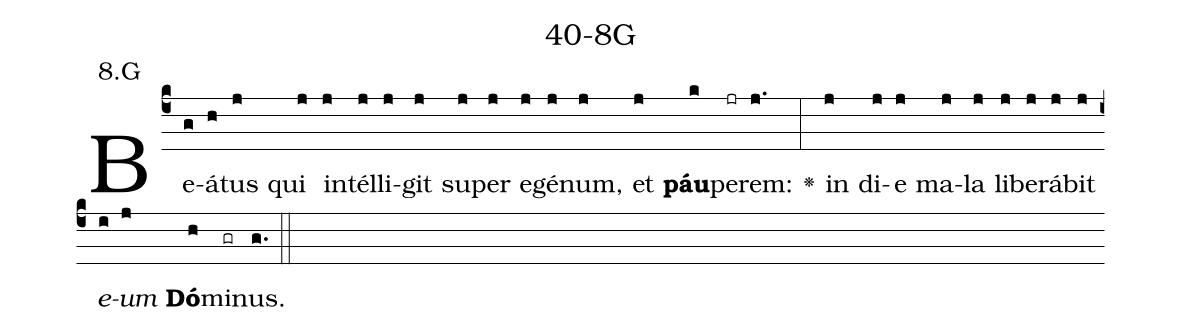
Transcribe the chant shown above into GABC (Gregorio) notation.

name: 40-8G;
annotation: 8.G;
%%
(c4)Be(g)á(h)tus(j) qui(j) in(j)tél(j)li(j)git(j) su(j)per(j) e(j)gé(j)num,(j) et(j) <b>páu</b>(k)pe(jr)rem:(j.) <v>\greheightstar</v>(:) in(j) di(j)e(j) ma(j)la(j) li(j)be(j)rá(j)bit(j) <i>e</i>(i)<i>um</i>(j) <b>Dó</b>(h)mi(gr)nus.(g.) (::)


%E(j) u(j) o(i) u(j) a(h) e.(g.) (::)
